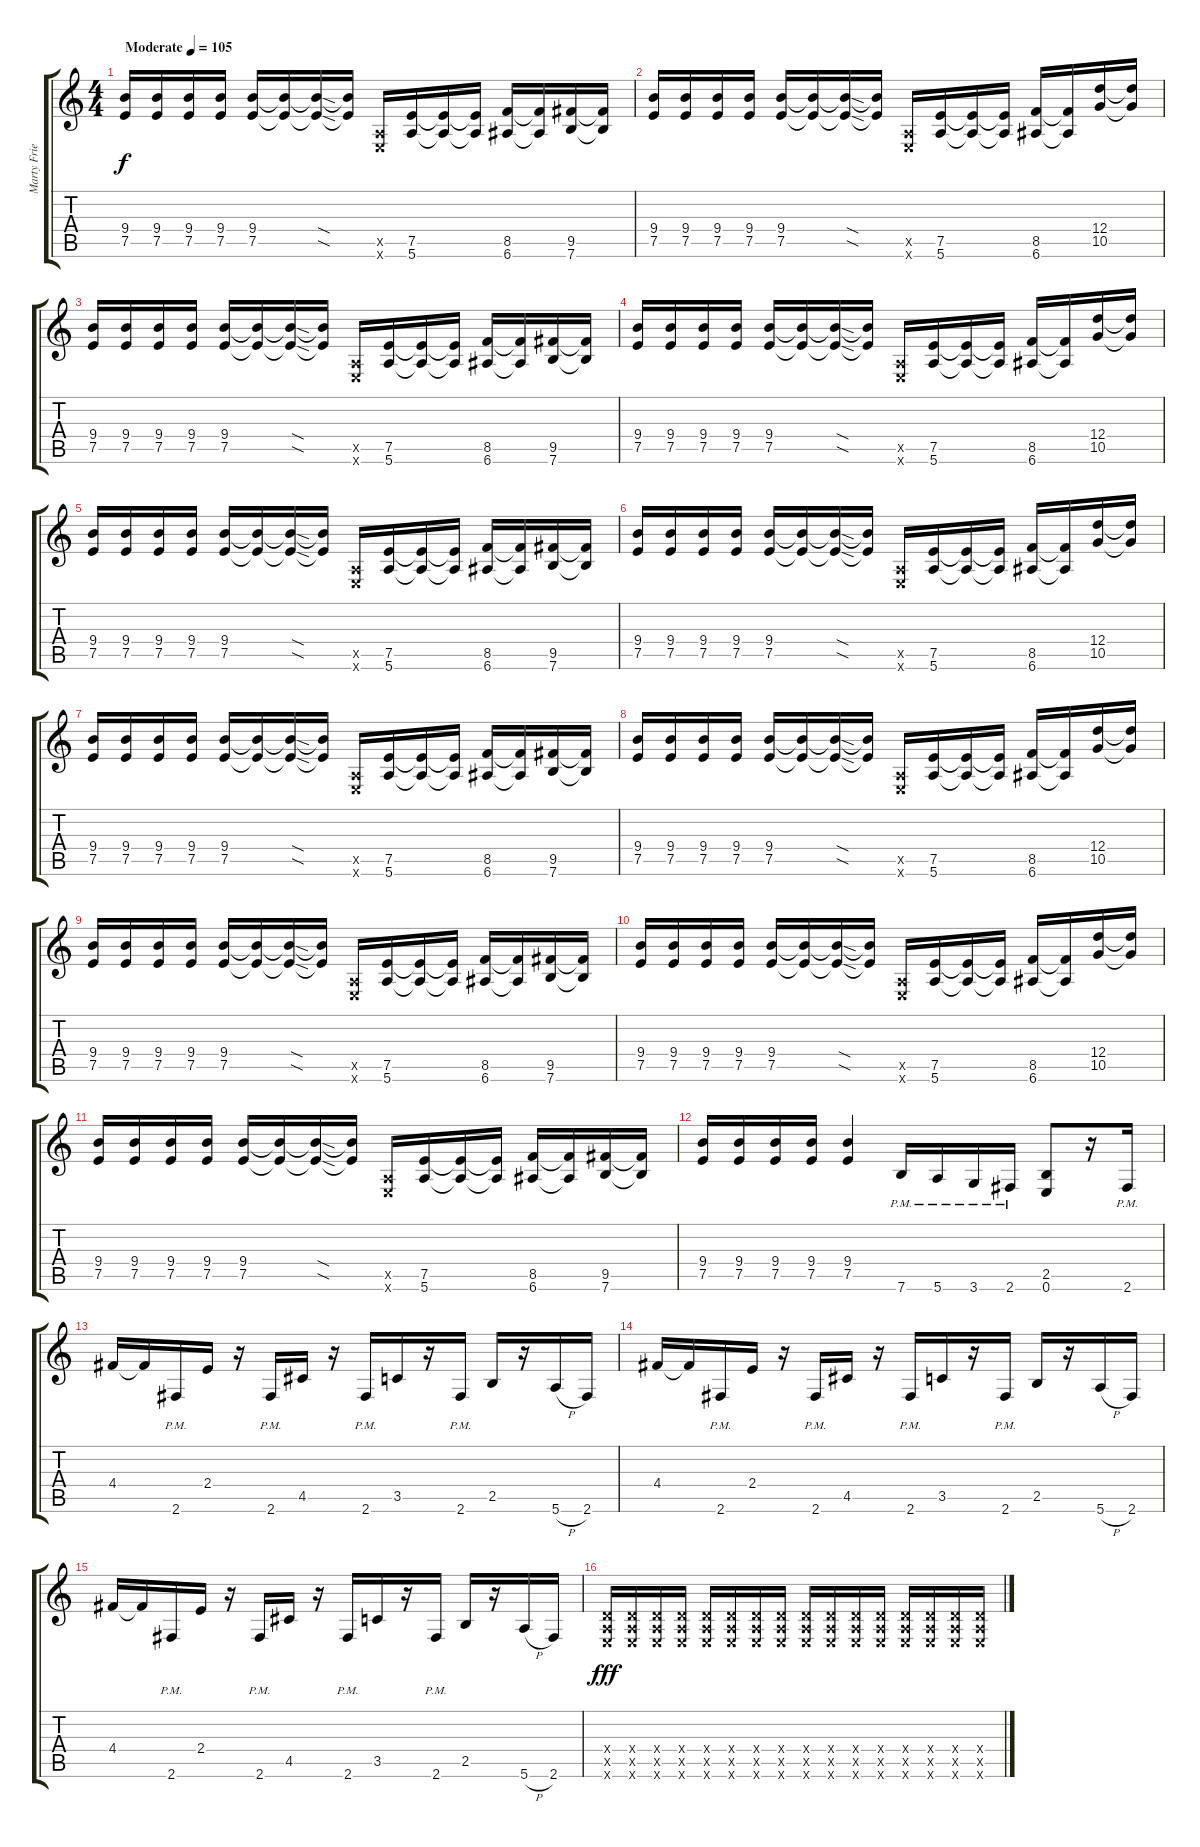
\track ("Marty Friedman" "Marty Frie") {instrument distortionguitar}
\staff {score tabs}
\tuning (E4 B3 G3 D3 A2 E2) {hide}
\ts (4 4)
\tempo (105 "Moderate")
\clef g2
\ks c
(9.4 7.5).16{dy f instrument distortionguitar} (9.4 7.5).16 (9.4 7.5).16 (9.4 7.5).16 (9.4 7.5).16 (9.4{t} 7.5{t}).16 (9.4{sod t} 7.5{sod t}).16 (9.4{t} 7.5{t}).16 (0.5{x} 0.6{x}).16 (7.5 5.6).16 (7.5{t} 5.6{t}).16 (7.5{t} 5.6{t}).16 (8.5 6.6).16 (8.5{t} 6.6{t}).16 (9.5 7.6).16 (9.5{t} 7.6{t}).16 |
(9.4 7.5).16 (9.4 7.5).16 (9.4 7.5).16 (9.4 7.5).16 (9.4 7.5).16 (9.4{t} 7.5{t}).16 (9.4{sod t} 7.5{sod t}).16 (9.4{t} 7.5{t}).16 (0.5{x} 0.6{x}).16 (7.5 5.6).16 (7.5{t} 5.6{t}).16 (7.5{t} 5.6{t}).16 (8.5 6.6).16 (8.5{t} 6.6{t}).16 (12.4 10.5).16 (12.4{t} 10.5{t}).16 |
(9.4 7.5).16 (9.4 7.5).16 (9.4 7.5).16 (9.4 7.5).16 (9.4 7.5).16 (9.4{t} 7.5{t}).16 (9.4{sod t} 7.5{sod t}).16 (9.4{t} 7.5{t}).16 (0.5{x} 0.6{x}).16 (7.5 5.6).16 (7.5{t} 5.6{t}).16 (7.5{t} 5.6{t}).16 (8.5 6.6).16 (8.5{t} 6.6{t}).16 (9.5 7.6).16 (9.5{t} 7.6{t}).16 |
(9.4 7.5).16 (9.4 7.5).16 (9.4 7.5).16 (9.4 7.5).16 (9.4 7.5).16 (9.4{t} 7.5{t}).16 (9.4{sod t} 7.5{sod t}).16 (9.4{t} 7.5{t}).16 (0.5{x} 0.6{x}).16 (7.5 5.6).16 (7.5{t} 5.6{t}).16 (7.5{t} 5.6{t}).16 (8.5 6.6).16 (8.5{t} 6.6{t}).16 (12.4 10.5).16 (12.4{t} 10.5{t}).16 |
(9.4 7.5).16 (9.4 7.5).16 (9.4 7.5).16 (9.4 7.5).16 (9.4 7.5).16 (9.4{t} 7.5{t}).16 (9.4{sod t} 7.5{sod t}).16 (9.4{t} 7.5{t}).16 (0.5{x} 0.6{x}).16 (7.5 5.6).16 (7.5{t} 5.6{t}).16 (7.5{t} 5.6{t}).16 (8.5 6.6).16 (8.5{t} 6.6{t}).16 (9.5 7.6).16 (9.5{t} 7.6{t}).16 |
(9.4 7.5).16 (9.4 7.5).16 (9.4 7.5).16 (9.4 7.5).16 (9.4 7.5).16 (9.4{t} 7.5{t}).16 (9.4{sod t} 7.5{sod t}).16 (9.4{t} 7.5{t}).16 (0.5{x} 0.6{x}).16 (7.5 5.6).16 (7.5{t} 5.6{t}).16 (7.5{t} 5.6{t}).16 (8.5 6.6).16 (8.5{t} 6.6{t}).16 (12.4 10.5).16 (12.4{t} 10.5{t}).16 |
(9.4 7.5).16 (9.4 7.5).16 (9.4 7.5).16 (9.4 7.5).16 (9.4 7.5).16 (9.4{t} 7.5{t}).16 (9.4{sod t} 7.5{sod t}).16 (9.4{t} 7.5{t}).16 (0.5{x} 0.6{x}).16 (7.5 5.6).16 (7.5{t} 5.6{t}).16 (7.5{t} 5.6{t}).16 (8.5 6.6).16 (8.5{t} 6.6{t}).16 (9.5 7.6).16 (9.5{t} 7.6{t}).16 |
(9.4 7.5).16 (9.4 7.5).16 (9.4 7.5).16 (9.4 7.5).16 (9.4 7.5).16 (9.4{t} 7.5{t}).16 (9.4{sod t} 7.5{sod t}).16 (9.4{t} 7.5{t}).16 (0.5{x} 0.6{x}).16 (7.5 5.6).16 (7.5{t} 5.6{t}).16 (7.5{t} 5.6{t}).16 (8.5 6.6).16 (8.5{t} 6.6{t}).16 (12.4 10.5).16 (12.4{t} 10.5{t}).16 |
(9.4 7.5).16 (9.4 7.5).16 (9.4 7.5).16 (9.4 7.5).16 (9.4 7.5).16 (9.4{t} 7.5{t}).16 (9.4{sod t} 7.5{sod t}).16 (9.4{t} 7.5{t}).16 (0.5{x} 0.6{x}).16 (7.5 5.6).16 (7.5{t} 5.6{t}).16 (7.5{t} 5.6{t}).16 (8.5 6.6).16 (8.5{t} 6.6{t}).16 (9.5 7.6).16 (9.5{t} 7.6{t}).16 |
(9.4 7.5).16 (9.4 7.5).16 (9.4 7.5).16 (9.4 7.5).16 (9.4 7.5).16 (9.4{t} 7.5{t}).16 (9.4{sod t} 7.5{sod t}).16 (9.4{t} 7.5{t}).16 (0.5{x} 0.6{x}).16 (7.5 5.6).16 (7.5{t} 5.6{t}).16 (7.5{t} 5.6{t}).16 (8.5 6.6).16 (8.5{t} 6.6{t}).16 (12.4 10.5).16 (12.4{t} 10.5{t}).16 |
(9.4 7.5).16 (9.4 7.5).16 (9.4 7.5).16 (9.4 7.5).16 (9.4 7.5).16 (9.4{t} 7.5{t}).16 (9.4{sod t} 7.5{sod t}).16 (9.4{t} 7.5{t}).16 (0.5{x} 0.6{x}).16 (7.5 5.6).16 (7.5{t} 5.6{t}).16 (7.5{t} 5.6{t}).16 (8.5 6.6).16 (8.5{t} 6.6{t}).16 (9.5 7.6).16 (9.5{t} 7.6{t}).16 |
(9.4 7.5).16 (9.4 7.5).16 (9.4 7.5).16 (9.4 7.5).16 (9.4 7.5).4 7.6{pm}.16 5.6{pm}.16 3.6{pm}.16 2.6{pm}.16 (2.5 0.6).8 r.16 2.6{pm}.16 |
4.4.16 4.4{t}.16 2.6{pm}.16 2.4.16 r.16 2.6{pm}.16 4.5.16 r.16 2.6{pm}.16 3.5.16 r.16 2.6{pm}.16 2.5.16 r.16 5.6{h}.16 2.6.16 |
4.4.16 4.4{t}.16 2.6{pm}.16 2.4.16 r.16 2.6{pm}.16 4.5.16 r.16 2.6{pm}.16 3.5.16 r.16 2.6{pm}.16 2.5.16 r.16 5.6{h}.16 2.6.16 |
4.4.16 4.4{t}.16 2.6{pm}.16 2.4.16 r.16 2.6{pm}.16 4.5.16 r.16 2.6{pm}.16 3.5.16 r.16 2.6{pm}.16 2.5.16 r.16 5.6{h}.16 2.6.16 |
(0.4{x} 0.5{x} 0.6{x}).16{dy fff} (0.4{x} 0.5{x} 0.6{x}).16 (0.4{x} 0.5{x} 0.6{x}).16 (0.4{x} 0.5{x} 0.6{x}).16 (0.4{x} 0.5{x} 0.6{x}).16 (0.4{x} 0.5{x} 0.6{x}).16 (0.4{x} 0.5{x} 0.6{x}).16 (0.4{x} 0.5{x} 0.6{x}).16 (0.4{x} 0.5{x} 0.6{x}).16 (0.4{x} 0.5{x} 0.6{x}).16 (0.4{x} 0.5{x} 0.6{x}).16 (0.4{x} 0.5{x} 0.6{x}).16 (0.4{x} 0.5{x} 0.6{x}).16 (0.4{x} 0.5{x} 0.6{x}).16 (0.4{x} 0.5{x} 0.6{x}).16 (0.4{x} 0.5{x} 0.6{x}).16
